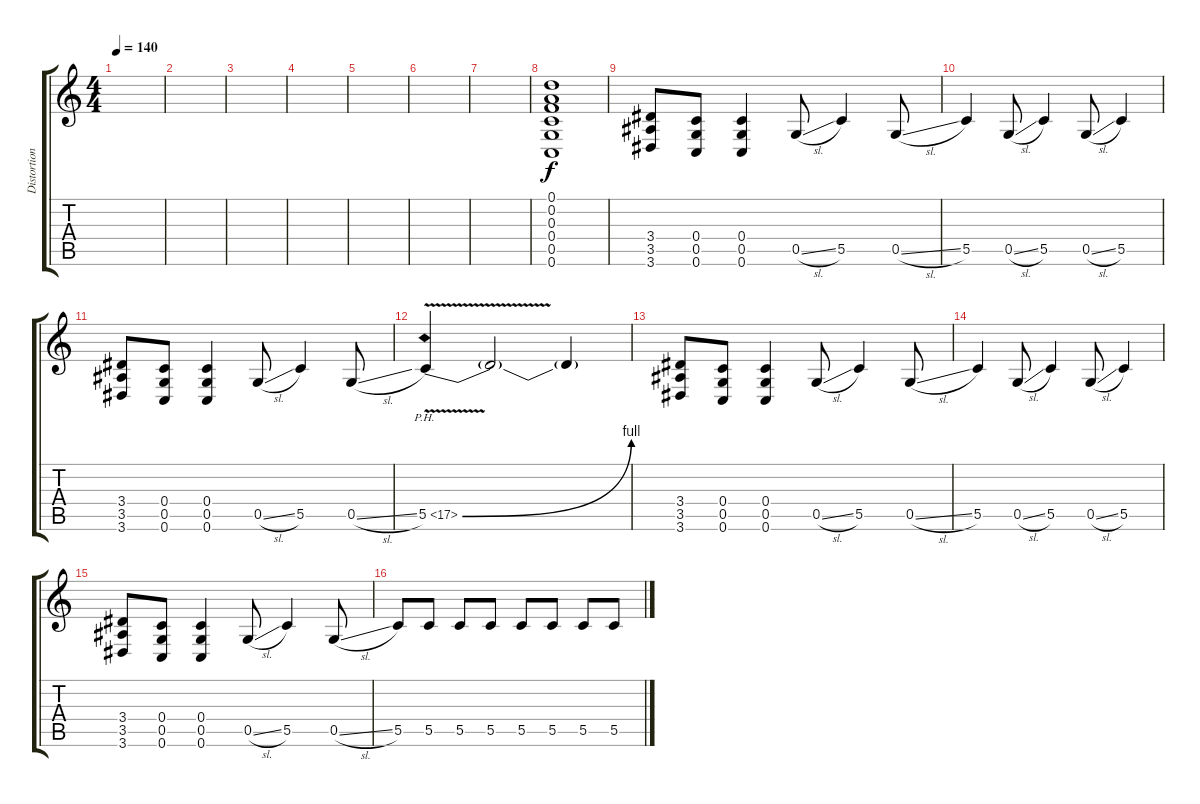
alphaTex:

\track ("Distortion Guitar" "Distortion") {instrument distortionguitar}
\staff {score tabs}
\tuning (D4 A3 F3 C3 G2 C2) {hide}
\ts (4 4)
\tempo 140
\clef g2
\ks c
|
|
|
|
|
|
|
(0.1 0.2 0.3 0.4 0.5 0.6).1{volume 14} |
(3.4 3.5 3.6).8 (0.4 0.5 0.6).8 (0.4 0.5 0.6).4 0.5{sl}.8 5.5.4 0.5{sl}.8 |
5.5.4 0.5{sl}.8 5.5.4 0.5{sl}.8 5.5.4 |
(3.4 3.5 3.6).8 (0.4 0.5 0.6).8 (0.4 0.5 0.6).4 0.5{sl}.8 5.5.4 0.5{sl}.8 |
5.5{be (bend 0 0 60 4) ph 12 v}.4 5.5{t}.2 5.5{t}.4 |
(3.4 3.5 3.6).8 (0.4 0.5 0.6).8 (0.4 0.5 0.6).4 0.5{sl}.8 5.5.4 0.5{sl}.8 |
5.5.4 0.5{sl}.8 5.5.4 0.5{sl}.8 5.5.4 |
(3.4 3.5 3.6).8 (0.4 0.5 0.6).8 (0.4 0.5 0.6).4 0.5{sl}.8 5.5.4 0.5{sl}.8 |
5.5.8 5.5.8 5.5.8 5.5.8 5.5.8 5.5.8 5.5.8 5.5.8
